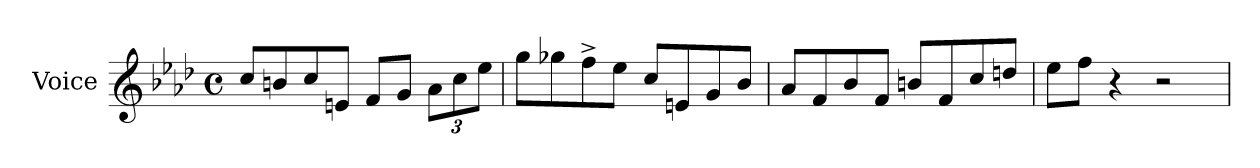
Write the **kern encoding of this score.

**kern
*part1
*staff1
*I"Voice
*I'Voice
*clefG2
*k[b-e-a-d-]
*M4/4
*met(c)
=1
8cc/L
8bn/
8cc/
8en/J
8f/L
8g/J
12a-\L
12cc\
12ee-\J
=2
8gg\L
8gg-X\
8ff^<\
8ee-\J
8cc/L
8en/
8g/
8b-/J
=3
8a-/L
8f/
8b-/
8f/J
8bn/L
8f/
8cc/
8ddn/J
=4
8ee-\L
8ff\J
4r
2rcc
=
*-
